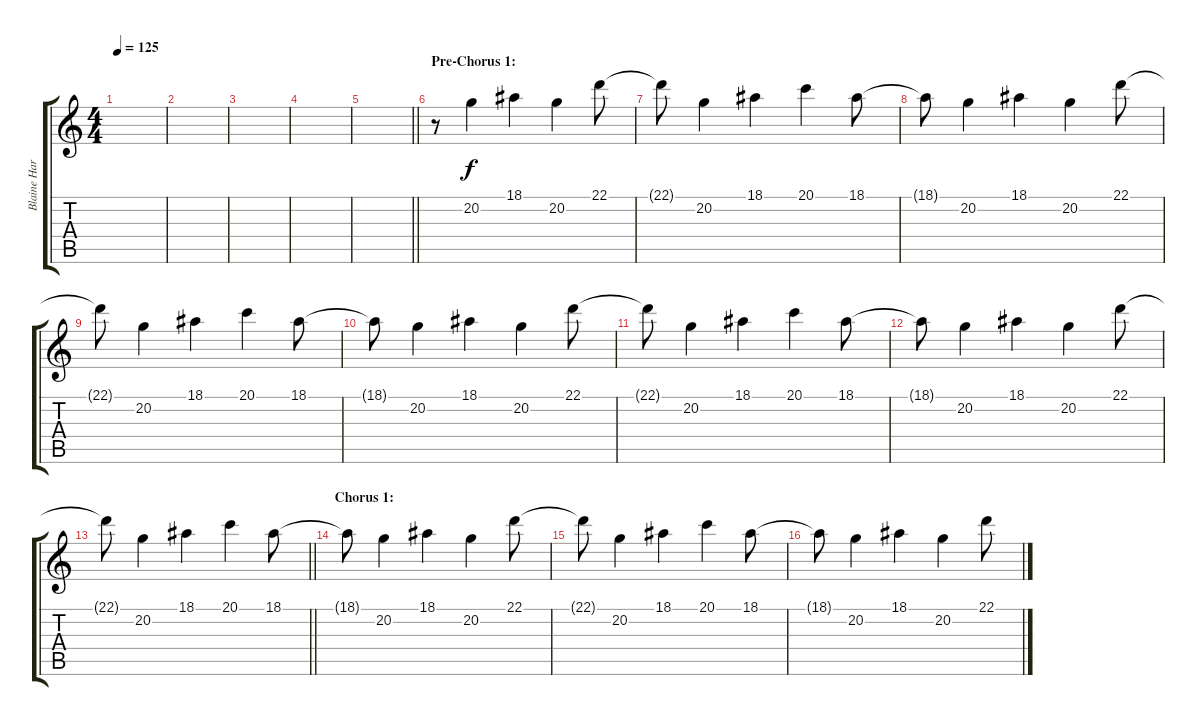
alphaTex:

\track ("Blaine Harrison (Keyboard 3)" "Blaine Har") {instrument musicbox}
\staff {score tabs}
\tuning (E4 B3 G3 D3 A2 E2) {hide}
\ts (4 4)
\tempo 125
\clef g2
\ks c
|
|
|
|
\barLineRight lightlight
|
\section ("" "Pre-Chorus 1:")
r.8 20.2.4 18.1.4 20.2.4 22.1.8 |
22.1{t}.8 20.2.4 18.1.4 20.1.4 18.1.8 |
18.1{t}.8 20.2.4 18.1.4 20.2.4 22.1.8 |
22.1{t}.8 20.2.4 18.1.4 20.1.4 18.1.8 |
18.1{t}.8 20.2.4 18.1.4 20.2.4 22.1.8 |
22.1{t}.8 20.2.4 18.1.4 20.1.4 18.1.8 |
18.1{t}.8 20.2.4 18.1.4 20.2.4 22.1.8 |
\barLineRight lightlight
22.1{t}.8 20.2.4 18.1.4 20.1.4 18.1.8 |
\section ("" "Chorus 1:")
18.1{t}.8 20.2.4{volume 10} 18.1.4 20.2.4 22.1.8 |
22.1{t}.8 20.2.4 18.1.4 20.1.4 18.1.8 |
18.1{t}.8 20.2.4 18.1.4 20.2.4 22.1.8
